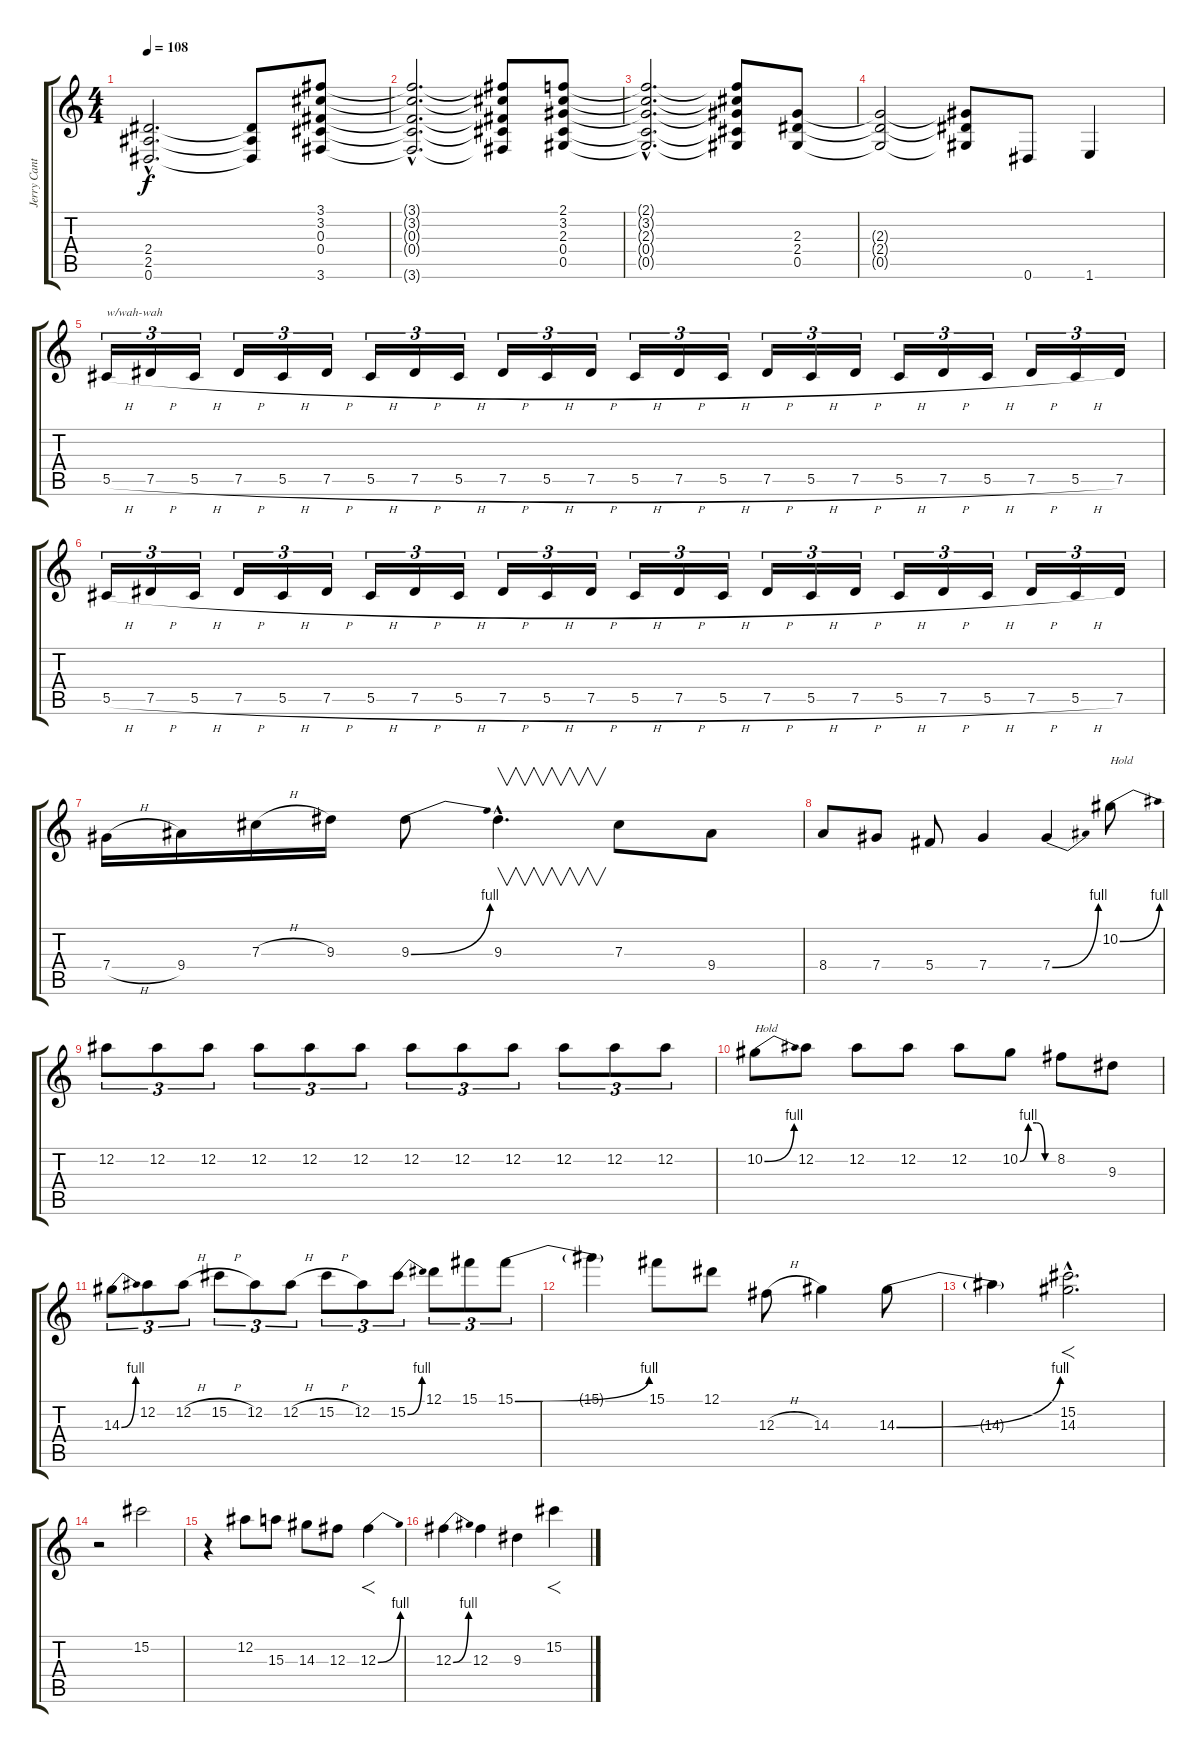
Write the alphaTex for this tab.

\track ("Jerry Cantrell (Guitar 2)" "Jerry Cant") {instrument overdrivenguitar}
\staff {score tabs}
\tuning (Eb4 Bb3 Gb3 Db3 Ab2 Eb2) {hide}
\ts (4 4)
\tempo 108
\clef g2
\ks c
(2.4{hac} 2.5{hac} 0.6{hac}).2{d dy f} (2.4{t} 2.5{t} 0.6{t}).8 (3.1 3.2 0.3 0.4 3.6).8 |
(3.1{hac t} 3.2{hac t} 0.3{hac t} 0.4{hac t} 3.6{hac t}).2{d} (3.1{t} 3.2{t} 0.3{t} 0.4{t} 3.6{t}).8 (2.1 3.2 2.3 0.4 0.5).8 |
(2.1{hac t} 3.2{hac t} 2.3{hac t} 0.4{hac t} 0.5{hac t}).2{d} (2.1{t} 3.2{t} 2.3{t} 0.4{t} 0.5{t}).8 (2.3 2.4 0.5).8 |
(2.3{t} 2.4{t} 0.5{t}).2 (2.3{t} 2.4{t} 0.5{t}).8 0.6.8 1.6.4 |
5.5{h}.16{tu (3 2) txt "w/wah-wah" instrument distortionguitar} 7.5{h}.16{tu (3 2)} 5.5{h}.16{tu (3 2)} 7.5{h}.16{tu (3 2)} 5.5{h}.16{tu (3 2)} 7.5{h}.16{tu (3 2)} 5.5{h}.16{tu (3 2)} 7.5{h}.16{tu (3 2)} 5.5{h}.16{tu (3 2)} 7.5{h}.16{tu (3 2)} 5.5{h}.16{tu (3 2)} 7.5{h}.16{tu (3 2)} 5.5{h}.16{tu (3 2)} 7.5{h}.16{tu (3 2)} 5.5{h}.16{tu (3 2)} 7.5{h}.16{tu (3 2)} 5.5{h}.16{tu (3 2)} 7.5{h}.16{tu (3 2)} 5.5{h}.16{tu (3 2)} 7.5{h}.16{tu (3 2)} 5.5{h}.16{tu (3 2)} 7.5{h}.16{tu (3 2)} 5.5{h}.16{tu (3 2)} 7.5.16{tu (3 2)} |
5.5{h}.16{tu (3 2)} 7.5{h}.16{tu (3 2)} 5.5{h}.16{tu (3 2)} 7.5{h}.16{tu (3 2)} 5.5{h}.16{tu (3 2)} 7.5{h}.16{tu (3 2)} 5.5{h}.16{tu (3 2)} 7.5{h}.16{tu (3 2)} 5.5{h}.16{tu (3 2)} 7.5{h}.16{tu (3 2)} 5.5{h}.16{tu (3 2)} 7.5{h}.16{tu (3 2)} 5.5{h}.16{tu (3 2)} 7.5{h}.16{tu (3 2)} 5.5{h}.16{tu (3 2)} 7.5{h}.16{tu (3 2)} 5.5{h}.16{tu (3 2)} 7.5{h}.16{tu (3 2)} 5.5{h}.16{tu (3 2)} 7.5{h}.16{tu (3 2)} 5.5{h}.16{tu (3 2)} 7.5{h}.16{tu (3 2)} 5.5{h}.16{tu (3 2)} 7.5.16{tu (3 2)} |
7.4{h}.16 9.4.16 7.3{h}.16 9.3.16 9.3{be (bend 0 0 60 4)}.8 9.3{hac}.4{v d} 7.3.8 9.4.8 |
8.4.8 7.4.8 5.4.8 7.4.4 7.4{be (bend 0 0 60 4)}.4 10.2{be (bend 0 0 60 4)}.8{txt "Hold"} |
12.2.8{tu (3 2)} 12.2.8{tu (3 2)} 12.2.8{tu (3 2)} 12.2.8{tu (3 2)} 12.2.8{tu (3 2)} 12.2.8{tu (3 2)} 12.2.8{tu (3 2)} 12.2.8{tu (3 2)} 12.2.8{tu (3 2)} 12.2.8{tu (3 2)} 12.2.8{tu (3 2)} 12.2.8{tu (3 2)} |
10.2{be (bend 0 0 60 4)}.8{txt "Hold"} 12.2.8 12.2.8 12.2.8 12.2.8 10.2{be (custom 0 0 15 4 30 4 45 0 60 0)}.8 8.2.8 9.3.8 |
14.3{be (bend 0 0 60 4)}.8{tu (3 2)} 12.2.8{tu (3 2)} 12.2{h}.8{tu (3 2)} 15.2{h}.8{tu (3 2)} 12.2.8{tu (3 2)} 12.2{h}.8{tu (3 2)} 15.2{h}.8{tu (3 2)} 12.2.8{tu (3 2)} 15.2{be (bend 0 0 60 4)}.8{tu (3 2)} 12.1.8{tu (3 2)} 15.1.8{tu (3 2)} 15.1{be (bend 0 0 60 4)}.8{tu (3 2)} |
15.1{t}.4 15.1.8 12.1.8 12.3{h}.8 14.3.4 14.3{be (bend 0 0 60 4)}.8 |
14.3{t}.4 (15.2{hac} 14.3{hac}).2{f d} |
r.2 15.2.2 |
r.4 12.2.8 15.3.8 14.3.8 12.3.8 12.3{be (bend 0 0 60 4)}.4{f} |
12.3{be (bend 0 0 60 4)}.4 12.3.4 9.3.4 15.2.4{f}
